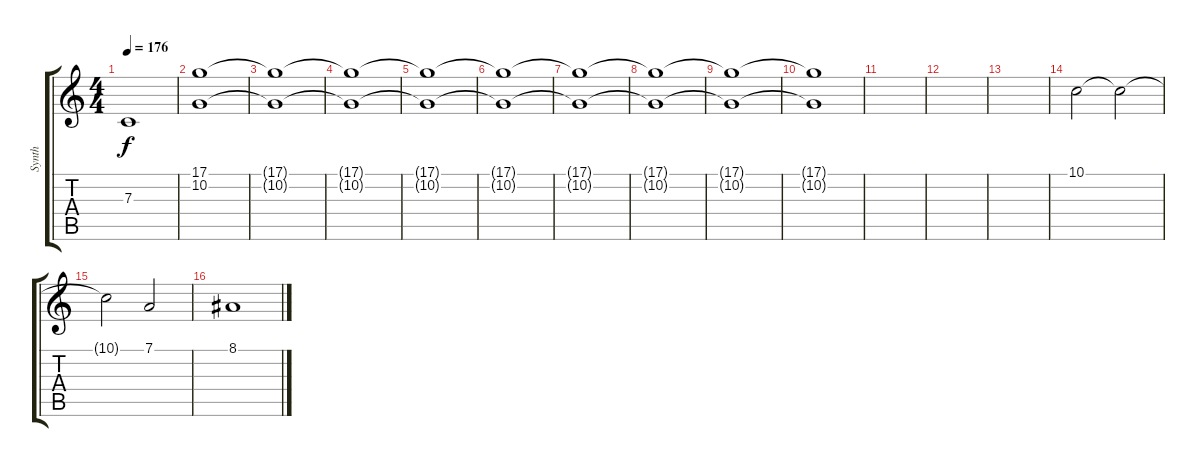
\track ("Synth" "Synth") {instrument synthstrings2}
\staff {score tabs}
\tuning (D4 A3 F3 C3 G2 D2) {hide}
\ts (4 4)
\tempo 176
\clef g2
\ks c
7.3.1{dy f} |
(17.1 10.2).1 |
(17.1{t} 10.2{t}).1 |
(17.1{t} 10.2{t}).1 |
(17.1{t} 10.2{t}).1 |
(17.1{t} 10.2{t}).1 |
(17.1{t} 10.2{t}).1 |
(17.1{t} 10.2{t}).1 |
(17.1{t} 10.2{t}).1 |
(17.1{t} 10.2{t}).1 |
|
|
|
10.1.2 10.1{t}.2 |
10.1{t}.2 7.1.2 |
8.1.1
